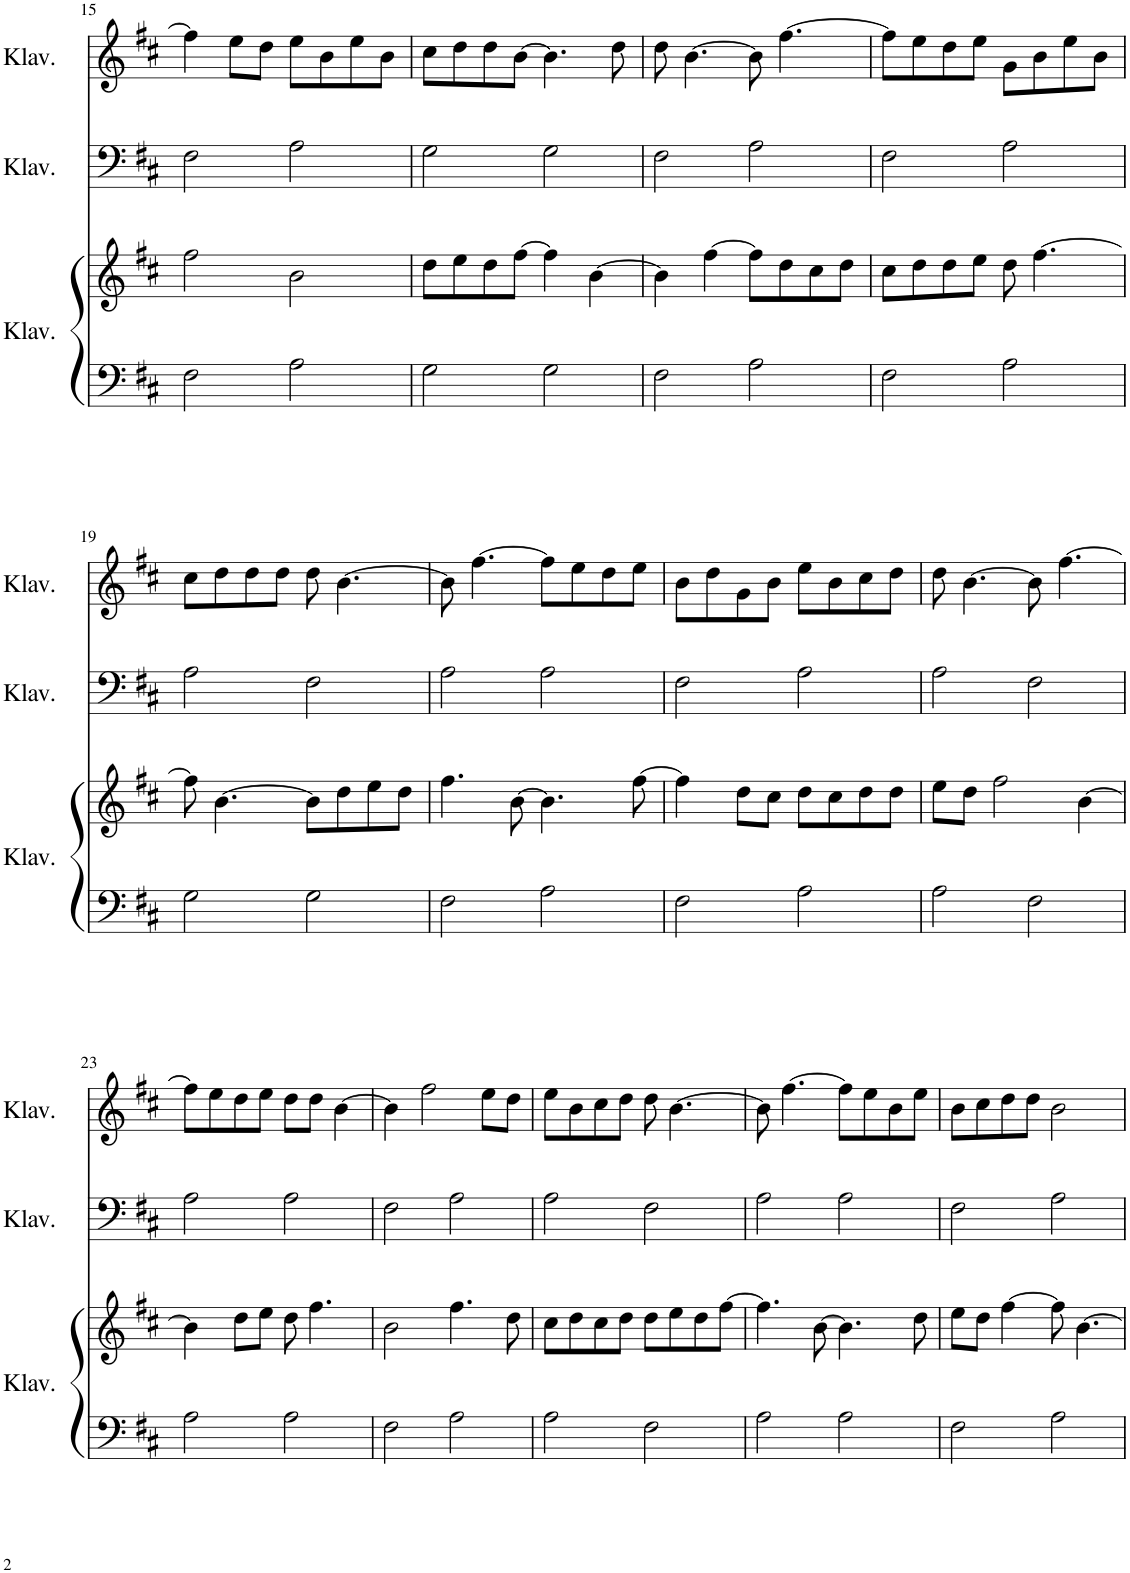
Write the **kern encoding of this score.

**kern	**kern	**kern	**kern
*part3	*part3	*part2	*part1
*staff4	*staff3	*staff2	*staff1
*I"Klavier	*	*I"Klavier	*I"Klavier
*I'Klav.	*	*I'Klav.	*I'Klav.
!!LO:PB:g=z
*clefF4	*clefG2	*clefF4	*clefG2
*k[f#c#]	*k[f#c#]	*k[f#c#]	*k[f#c#]
*M4/4	*M4/4	*M4/4	*M4/4
=15	=15	=15	=15
2F#\	2ff#\	2F#\	4ff#\]
.	.	.	8ee\L
.	.	.	8dd\J
2A\	2b\	2A\	8ee\L
.	.	.	8b\
.	.	.	8ee\
.	.	.	8b\J
=16	=16	=16	=16
2G\	8dd\L	2G\	8cc#\L
.	8ee\	.	8dd\
.	8dd\	.	8dd\
.	[8ff#\J	.	[8b\J
2G\	4ff#\]	2G\	4.b\]
.	[4b\	.	.
.	.	.	8dd\
=17	=17	=17	=17
2F#\	4b\]	2F#\	8dd\
.	.	.	[4.b\
.	[4ff#\	.	.
2A\	8ff#\L]	2A\	8b\]
.	8dd\	.	[4.ff#\
.	8cc#\	.	.
.	8dd\J	.	.
=18	=18	=18	=18
2F#\	8cc#\L	2F#\	8ff#\L]
.	8dd\	.	8ee\
.	8dd\	.	8dd\
.	8ee\J	.	8ee\J
2A\	8dd\	2A\	8g\L
.	[4.ff#\	.	8b\
.	.	.	8ee\
.	.	.	8b\J
!!LO:LB:g=z
=19	=19	=19	=19
2G\	8ff#\]	2A\	8cc#\L
.	[4.b\	.	8dd\
.	.	.	8dd\
.	.	.	8dd\J
2G\	8b\L]	2F#\	8dd\
.	8dd\	.	[4.b\
.	8ee\	.	.
.	8dd\J	.	.
=20	=20	=20	=20
2F#\	4.ff#\	2A\	8b\]
.	.	.	[4.ff#\
.	[8b\	.	.
2A\	4.b\]	2A\	8ff#\L]
.	.	.	8ee\
.	.	.	8dd\
.	[8ff#\	.	8ee\J
=21	=21	=21	=21
2F#\	4ff#\]	2F#\	8b\L
.	.	.	8dd\
.	8dd\L	.	8g\
.	8cc#\J	.	8b\J
2A\	8dd\L	2A\	8ee\L
.	8cc#\	.	8b\
.	8dd\	.	8cc#\
.	8dd\J	.	8dd\J
=22	=22	=22	=22
2A\	8ee\L	2A\	8dd\
.	8dd\J	.	[4.b\
.	2ff#\	.	.
2F#\	.	2F#\	8b\]
.	.	.	[4.ff#\
.	[4b\	.	.
!!LO:LB:g=z
=23	=23	=23	=23
2A\	4b\]	2A\	8ff#\L]
.	.	.	8ee\
.	8dd\L	.	8dd\
.	8ee\J	.	8ee\J
2A\	8dd\	2A\	8dd\L
.	4.ff#\	.	8dd\J
.	.	.	[4b\
=24	=24	=24	=24
2F#\	2b\	2F#\	4b\]
.	.	.	2ff#\
2A\	4.ff#\	2A\	.
.	.	.	8ee\L
.	8dd\	.	8dd\J
=25	=25	=25	=25
2A\	8cc#\L	2A\	8ee\L
.	8dd\	.	8b\
.	8cc#\	.	8cc#\
.	8dd\J	.	8dd\J
2F#\	8dd\L	2F#\	8dd\
.	8ee\	.	[4.b\
.	8dd\	.	.
.	[8ff#\J	.	.
=26	=26	=26	=26
2A\	4.ff#\]	2A\	8b\]
.	.	.	[4.ff#\
.	[8b\	.	.
2A\	4.b\]	2A\	8ff#\L]
.	.	.	8ee\
.	.	.	8b\
.	8dd\	.	8ee\J
=27	=27	=27	=27
2F#\	8ee\L	2F#\	8b\L
.	8dd\J	.	8cc#\
.	[4ff#\	.	8dd\
.	.	.	8dd\J
2A\	8ff#\]	2A\	2b\
.	[4.b\	.	.
=	=	=	=
*-	*-	*-	*-
